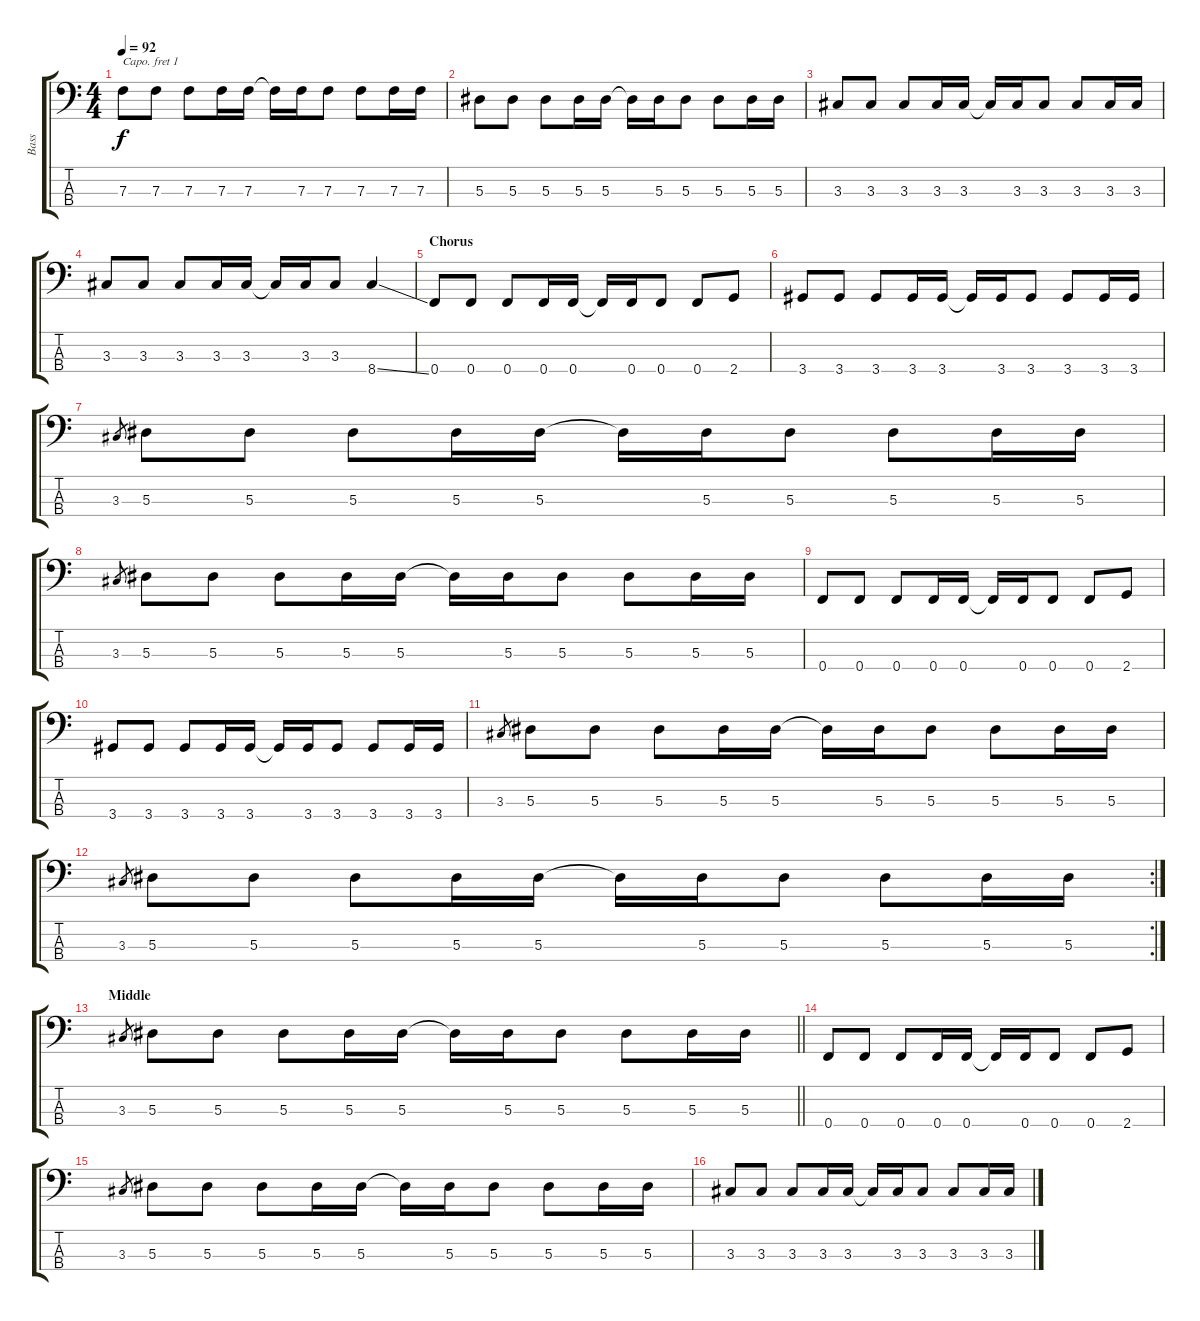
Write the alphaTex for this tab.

\track ("Bass" "Bass") {instrument electricbassfinger}
\staff {score tabs}
\capo 1
\tuning (G2 D2 A1 E1) {hide}
\ts (4 4)
\tempo 92
\clef f4
\ks c
7.3.8{dy f} 7.3.8 7.3.8 7.3.16 7.3.16 7.3{t}.16 7.3.16 7.3.8 7.3.8 7.3.16 7.3.16 |
5.3.8 5.3.8 5.3.8 5.3.16 5.3.16 5.3{t}.16 5.3.16 5.3.8 5.3.8 5.3.16 5.3.16 |
3.3.8 3.3.8 3.3.8 3.3.16 3.3.16 3.3{t}.16 3.3.16 3.3.8 3.3.8 3.3.16 3.3.16 |
3.3.8 3.3.8 3.3.8 3.3.16 3.3.16 3.3{t}.16 3.3.16 3.3.8 8.4{ss}.4 |
\section ("" "Chorus")
0.4.8 0.4.8 0.4.8 0.4.16 0.4.16 0.4{t}.16 0.4.16 0.4.8 0.4.8 2.4.8 |
3.4.8 3.4.8 3.4.8 3.4.16 3.4.16 3.4{t}.16 3.4.16 3.4.8 3.4.8 3.4.16 3.4.16 |
3.3.8{gr} 5.3.8 5.3.8 5.3.8 5.3.16 5.3.16 5.3{t}.16 5.3.16 5.3.8 5.3.8 5.3.16 5.3.16 |
3.3.8{gr} 5.3.8 5.3.8 5.3.8 5.3.16 5.3.16 5.3{t}.16 5.3.16 5.3.8 5.3.8 5.3.16 5.3.16 |
0.4.8 0.4.8 0.4.8 0.4.16 0.4.16 0.4{t}.16 0.4.16 0.4.8 0.4.8 2.4.8 |
3.4.8 3.4.8 3.4.8 3.4.16 3.4.16 3.4{t}.16 3.4.16 3.4.8 3.4.8 3.4.16 3.4.16 |
3.3.8{gr} 5.3.8 5.3.8 5.3.8 5.3.16 5.3.16 5.3{t}.16 5.3.16 5.3.8 5.3.8 5.3.16 5.3.16 |
\rc 2
3.3.8{gr} 5.3.8 5.3.8 5.3.8 5.3.16 5.3.16 5.3{t}.16 5.3.16 5.3.8 5.3.8 5.3.16 5.3.16 |
\section ("" "Middle")
\barLineRight lightlight
3.3.8{gr} 5.3.8 5.3.8 5.3.8 5.3.16 5.3.16 5.3{t}.16 5.3.16 5.3.8 5.3.8 5.3.16 5.3.16 |
0.4.8 0.4.8 0.4.8 0.4.16 0.4.16 0.4{t}.16 0.4.16 0.4.8 0.4.8 2.4.8 |
3.3.8{gr} 5.3.8 5.3.8 5.3.8 5.3.16 5.3.16 5.3{t}.16 5.3.16 5.3.8 5.3.8 5.3.16 5.3.16 |
3.3.8 3.3.8 3.3.8 3.3.16 3.3.16 3.3{t}.16 3.3.16 3.3.8 3.3.8 3.3.16 3.3.16
